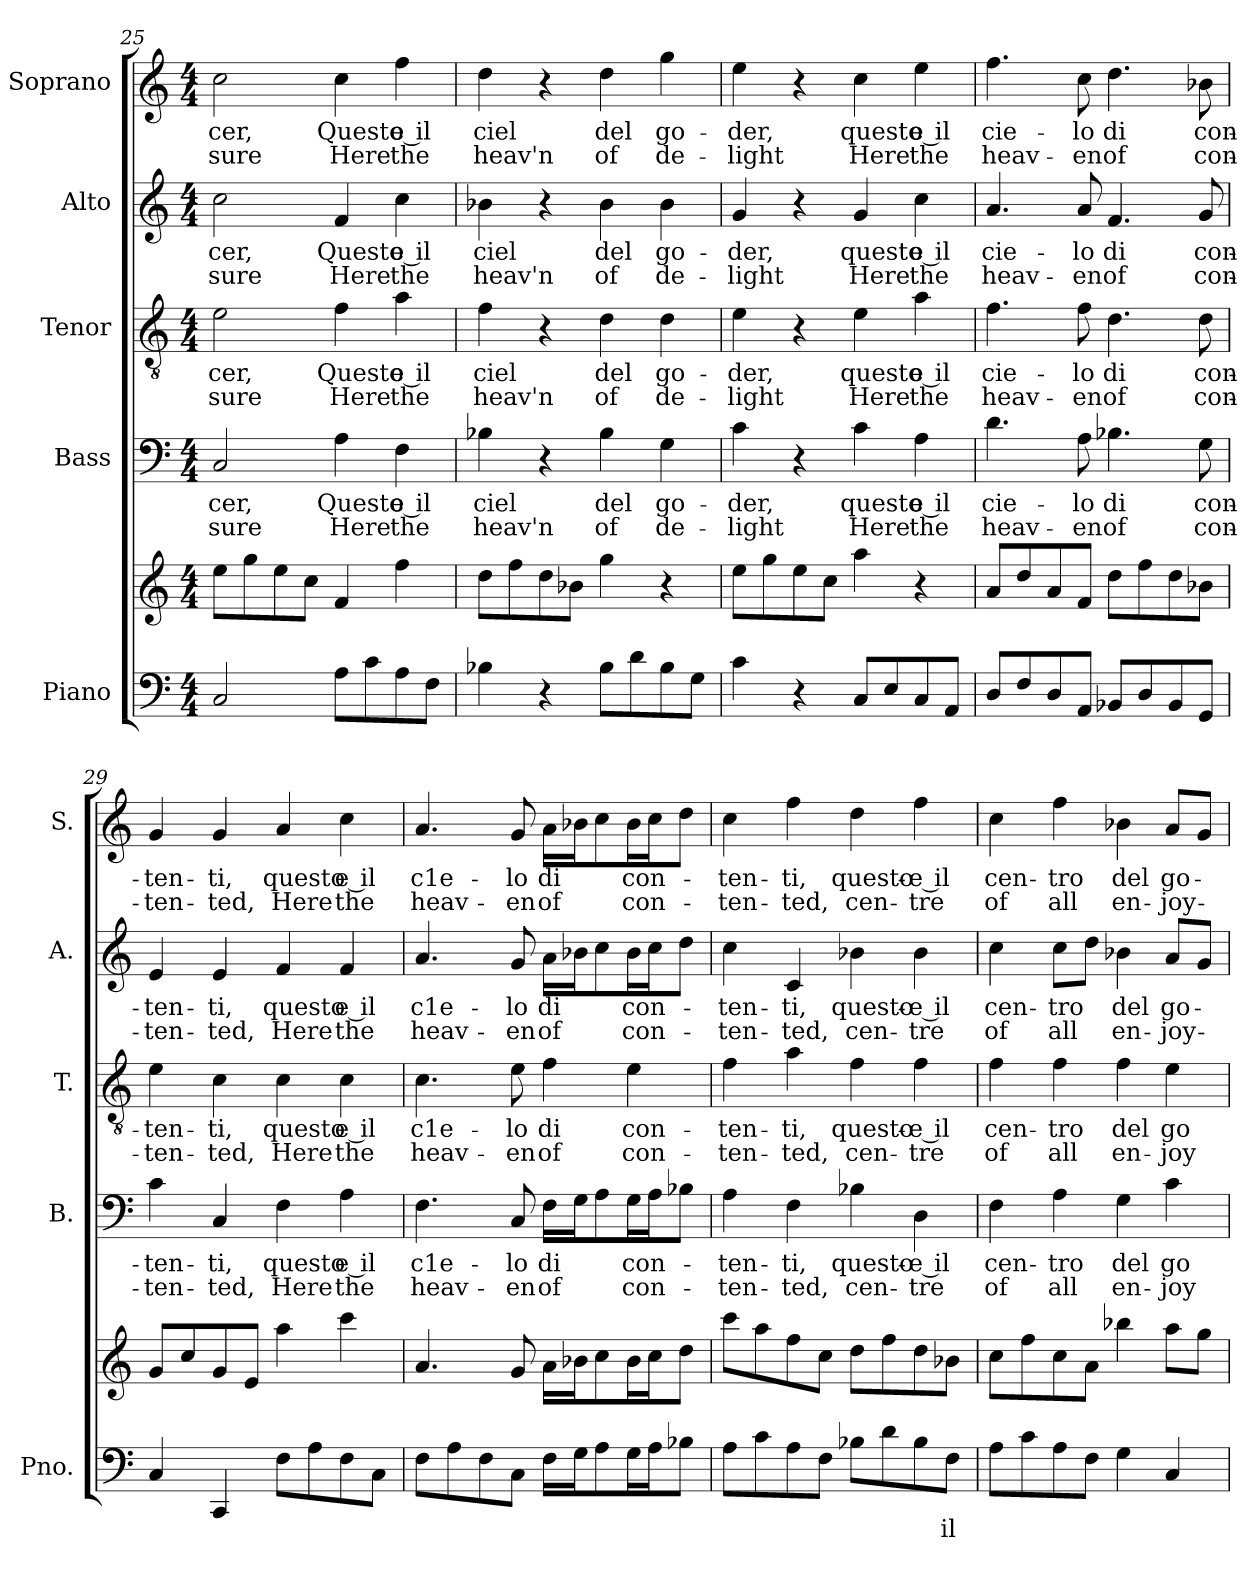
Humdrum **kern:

**kern	**text	**kern	**kern	**text	**text	**kern	**text	**text	**kern	**text	**text	**kern	**text	**text
*part5	*part5	*part5	*part4	*part4	*part4	*part3	*part3	*part3	*part2	*part2	*part2	*part1	*part1	*part1
*staff6	*staff6	*staff5	*staff4	*staff4	*staff4	*staff3	*staff3	*staff3	*staff2	*staff2	*staff2	*staff1	*staff1	*staff1
*I"Piano	*	*	*I"Bass	*	*	*I"Tenor	*	*	*I"Alto	*	*	*I"Soprano	*	*
*I'Pno.	*	*	*I'B.	*	*	*I'T.	*	*	*I'A.	*	*	*I'S.	*	*
*clefF4	*	*clefG2	*clefF4	*	*	*clefGv2	*	*	*clefG2	*	*	*clefG2	*	*
*k[]	*	*k[]	*k[]	*	*	*k[]	*	*	*k[]	*	*	*k[]	*	*
*M4/4	*	*M4/4	*M4/4	*	*	*M4/4	*	*	*M4/4	*	*	*M4/4	*	*
=25	=25	=25	=25	=25	=25	=25	=25	=25	=25	=25	=25	=25	=25	=25
!	!	!	!	!LO:LY:b	!LO:LY:b	!	!LO:LY:b	!LO:LY:b	!	!LO:LY:b	!LO:LY:b	!	!LO:LY:b	!LO:LY:b
2C/	.	8ee\L	2C/	-cer,	-sure	2e\	-cer,	-sure	2cc\	-cer,	-sure	2cc\	-cer,	-sure
.	.	8gg\	.	.	.	.	.	.	.	.	.	.	.	.
.	.	8ee\	.	.	.	.	.	.	.	.	.	.	.	.
.	.	8cc\J	.	.	.	.	.	.	.	.	.	.	.	.
!	!	!	!	!LO:LY:b	!LO:LY:b	!	!LO:LY:b	!LO:LY:b	!	!LO:LY:b	!LO:LY:b	!	!LO:LY:b	!LO:LY:b
8A\L	.	4f/	4A\	Questo	Here	4f\	Questo	Here	4f/	Questo	Here	4cc\	Questo	Here
8c\	.	.	.	.	.	.	.	.	.	.	.	.	.	.
!	!	!	!	!LO:LY:b	!LO:LY:b	!	!LO:LY:b	!LO:LY:b	!	!LO:LY:b	!LO:LY:b	!	!LO:LY:b	!LO:LY:b
8A\	.	4ff\	4F\	e il	the	4a\	e il	the	4cc\	e il	the	4ff\	e il	the
8F\J	.	.	.	.	.	.	.	.	.	.	.	.	.	.
!!LO:PB:g=z
=26	=26	=26	=26	=26	=26	=26	=26	=26	=26	=26	=26	=26	=26	=26
!	!	!	!	!LO:LY:b	!LO:LY:b	!	!LO:LY:b	!LO:LY:b	!	!LO:LY:b	!LO:LY:b	!	!LO:LY:b	!LO:LY:b
4B-X\	.	8dd\L	4B-X\	ciel	heav'n	4f\	ciel	heav'n	4b-X\	ciel	heav'n	4dd\	ciel	heav'n
.	.	8ff\	.	.	.	.	.	.	.	.	.	.	.	.
4r	.	8dd\	4r	.	.	4r	.	.	4r	.	.	4r	.	.
.	.	8b-X\J	.	.	.	.	.	.	.	.	.	.	.	.
!	!	!	!	!LO:LY:b	!LO:LY:b	!	!LO:LY:b	!LO:LY:b	!	!LO:LY:b	!LO:LY:b	!	!LO:LY:b	!LO:LY:b
8B-\L	.	4gg\	4B-\	del	of	4d\	del	of	4b-\	del	of	4dd\	del	of
8d\	.	.	.	.	.	.	.	.	.	.	.	.	.	.
!	!	!	!	!LO:LY:b	!LO:LY:b	!	!LO:LY:b	!LO:LY:b	!	!LO:LY:b	!LO:LY:b	!	!LO:LY:b	!LO:LY:b
8B-\	.	4r	4G\	go-	de-	4d\	go-	de-	4b-\	go-	de-	4gg\	go-	de-
8G\J	.	.	.	.	.	.	.	.	.	.	.	.	.	.
=27	=27	=27	=27	=27	=27	=27	=27	=27	=27	=27	=27	=27	=27	=27
!	!	!	!	!LO:LY:b	!LO:LY:b	!	!LO:LY:b	!LO:LY:b	!	!LO:LY:b	!LO:LY:b	!	!LO:LY:b	!LO:LY:b
4c\	.	8ee\L	4c\	-der,	-light	4e\	-der,	-light	4g/	-der,	-light	4ee\	-der,	-light
.	.	8gg\	.	.	.	.	.	.	.	.	.	.	.	.
4r	.	8ee\	4r	.	.	4r	.	.	4r	.	.	4r	.	.
.	.	8cc\J	.	.	.	.	.	.	.	.	.	.	.	.
!	!	!	!	!LO:LY:b	!LO:LY:b	!	!LO:LY:b	!LO:LY:b	!	!LO:LY:b	!LO:LY:b	!	!LO:LY:b	!LO:LY:b
8C/L	.	4aa\	4c\	questo	Here	4e\	questo	Here	4g/	questo	Here	4cc\	questo	Here
8E/	.	.	.	.	.	.	.	.	.	.	.	.	.	.
!	!	!	!	!LO:LY:b	!LO:LY:b	!	!LO:LY:b	!LO:LY:b	!	!LO:LY:b	!LO:LY:b	!	!LO:LY:b	!LO:LY:b
8C/	.	4r	4A\	e il	the	4a\	e il	the	4cc\	e il	the	4ee\	e il	the
8AA/J	.	.	.	.	.	.	.	.	.	.	.	.	.	.
=28	=28	=28	=28	=28	=28	=28	=28	=28	=28	=28	=28	=28	=28	=28
!	!	!	!	!LO:LY:b	!LO:LY:b	!	!LO:LY:b	!LO:LY:b	!	!LO:LY:b	!LO:LY:b	!	!LO:LY:b	!LO:LY:b
8D/L	.	8a/L	4.d\	cie-	heav-	4.f\	cie-	heav-	4.a/	cie-	heav-	4.ff\	cie-	heav-
8F/	.	8dd/	.	.	.	.	.	.	.	.	.	.	.	.
8D/	.	8a/	.	.	.	.	.	.	.	.	.	.	.	.
!	!	!	!	!LO:LY:b	!LO:LY:b	!	!LO:LY:b	!LO:LY:b	!	!LO:LY:b	!LO:LY:b	!	!LO:LY:b	!LO:LY:b
8AA/J	.	8f/J	8A\	-lo	-en	8f\	-lo	-en	8a/	-lo	-en	8cc\	-lo	-en
!	!	!	!	!LO:LY:b	!LO:LY:b	!	!LO:LY:b	!LO:LY:b	!	!LO:LY:b	!LO:LY:b	!	!LO:LY:b	!LO:LY:b
8BB-X/L	.	8dd\L	4.B-X\	di	of	4.d\	di	of	4.f/	di	of	4.dd\	di	of
8D/	.	8ff\	.	.	.	.	.	.	.	.	.	.	.	.
8BB-/	.	8dd\	.	.	.	.	.	.	.	.	.	.	.	.
!	!	!	!	!LO:LY:b	!LO:LY:b	!	!LO:LY:b	!LO:LY:b	!	!LO:LY:b	!LO:LY:b	!	!LO:LY:b	!LO:LY:b
8GG/J	.	8b-X\J	8G\	con-	con-	8d\	con-	con-	8g/	con-	con-	8b-X\	con-	con-
=29	=29	=29	=29	=29	=29	=29	=29	=29	=29	=29	=29	=29	=29	=29
!	!	!	!	!LO:LY:b	!LO:LY:b	!	!LO:LY:b	!LO:LY:b	!	!LO:LY:b	!LO:LY:b	!	!LO:LY:b	!LO:LY:b
4C/	.	8g/L	4c\	-ten-	-ten-	4e\	-ten-	-ten-	4e/	-ten-	-ten-	4g/	-ten-	-ten-
.	.	8cc/	.	.	.	.	.	.	.	.	.	.	.	.
!	!	!	!	!LO:LY:b	!LO:LY:b	!	!LO:LY:b	!LO:LY:b	!	!LO:LY:b	!LO:LY:b	!	!LO:LY:b	!LO:LY:b
4CC/	.	8g/	4C/	-ti,	-ted,	4c\	-ti,	-ted,	4e/	-ti,	-ted,	4g/	-ti,	-ted,
.	.	8e/J	.	.	.	.	.	.	.	.	.	.	.	.
!	!	!	!	!LO:LY:b	!LO:LY:b	!	!LO:LY:b	!LO:LY:b	!	!LO:LY:b	!LO:LY:b	!	!LO:LY:b	!LO:LY:b
8F\L	.	4aa\	4F\	questo	Here	4c\	questo	Here	4f/	questo	Here	4a/	questo	Here
8A\	.	.	.	.	.	.	.	.	.	.	.	.	.	.
!	!	!	!	!LO:LY:b	!LO:LY:b	!	!LO:LY:b	!LO:LY:b	!	!LO:LY:b	!LO:LY:b	!	!LO:LY:b	!LO:LY:b
8F\	.	4ccc\	4A\	e il	the	4c\	e il	the	4f/	e il	the	4cc\	e il	the
8C\J	.	.	.	.	.	.	.	.	.	.	.	.	.	.
!!LO:LB:g=z
=30	=30	=30	=30	=30	=30	=30	=30	=30	=30	=30	=30	=30	=30	=30
!	!	!	!	!LO:LY:b	!LO:LY:b	!	!LO:LY:b	!LO:LY:b	!	!LO:LY:b	!LO:LY:b	!	!LO:LY:b	!LO:LY:b
8F\L	.	4.a/	4.F\	c1e-	heav-	4.c\	c1e-	heav-	4.a/	c1e-	heav-	4.a/	c1e-	heav-
8A\	.	.	.	.	.	.	.	.	.	.	.	.	.	.
8F\	.	.	.	.	.	.	.	.	.	.	.	.	.	.
!	!	!	!	!LO:LY:b	!LO:LY:b	!	!LO:LY:b	!LO:LY:b	!	!LO:LY:b	!LO:LY:b	!	!LO:LY:b	!LO:LY:b
8C\J	.	8g/	8C/	-lo	-en	8e\	-lo	-en	8g/	-lo	-en	8g/	-lo	-en
!	!	!	!	!LO:LY:b	!LO:LY:b	!	!LO:LY:b	!LO:LY:b	!	!LO:LY:b	!LO:LY:b	!	!LO:LY:b	!LO:LY:b
16F\LL	.	16a\LL	16F\LL	di	of	4f\	di	of	16a\LL	di	of	16a\LL	di	of
16G\J	.	16b-X\J	16G\J	.	.	.	.	.	16b-X\J	.	.	16b-X\J	.	.
8A\	.	8cc\	8A\	.	.	.	.	.	8cc\	.	.	8cc\	.	.
!	!	!	!	!LO:LY:b	!LO:LY:b	!	!LO:LY:b	!LO:LY:b	!	!LO:LY:b	!LO:LY:b	!	!LO:LY:b	!LO:LY:b
16G\L	.	16b-\L	16G\L	con-	con-	4e\	con-	con-	16b-\L	con-	con-	16b-\L	con-	con-
16A\J	.	16cc\J	16A\J	.	.	.	.	.	16cc\J	.	.	16cc\J	.	.
8B-X\J	.	8dd\J	8B-X\J	.	.	.	.	.	8dd\J	.	.	8dd\J	.	.
=31	=31	=31	=31	=31	=31	=31	=31	=31	=31	=31	=31	=31	=31	=31
!	!	!	!	!LO:LY:b	!LO:LY:b	!	!LO:LY:b	!LO:LY:b	!	!LO:LY:b	!LO:LY:b	!	!LO:LY:b	!LO:LY:b
8A\L	.	8ccc\L	4A\	-ten-	-ten-	4f\	-ten-	-ten-	4cc\	-ten-	-ten-	4cc\	-ten-	-ten-
8c\	.	8aa\	.	.	.	.	.	.	.	.	.	.	.	.
!	!	!	!	!LO:LY:b	!LO:LY:b	!	!LO:LY:b	!LO:LY:b	!	!LO:LY:b	!LO:LY:b	!	!LO:LY:b	!LO:LY:b
8A\	.	8ff\	4F\	-ti,	-ted,	4a\	-ti,	-ted,	4c/	-ti,	-ted,	4ff\	-ti,	-ted,
8F\J	.	8cc\J	.	.	.	.	.	.	.	.	.	.	.	.
!	!	!	!	!LO:LY:b	!LO:LY:b	!	!LO:LY:b	!LO:LY:b	!	!LO:LY:b	!LO:LY:b	!	!LO:LY:b	!LO:LY:b
8B-X\L	.	8dd\L	4B-X\	questo-	cen-	4f\	questo-	cen-	4b-X\	questo-	cen-	4dd\	questo-	cen-
8d\	.	8ff\	.	.	.	.	.	.	.	.	.	.	.	.
!	!	!	!	!LO:LY:b	!LO:LY:b	!	!LO:LY:b	!LO:LY:b	!	!LO:LY:b	!LO:LY:b	!	!LO:LY:b	!LO:LY:b
8B-\	.	8dd\	4D\	e il	-tre	4f\	e il	-tre	4b-\	e il	-tre	4ff\	e il	-tre
!	!LO:LY:b	!	!	!	!	!	!	!	!	!	!	!	!	!
8F\J	il	8b-X\J	.	.	.	.	.	.	.	.	.	.	.	.
=32	=32	=32	=32	=32	=32	=32	=32	=32	=32	=32	=32	=32	=32	=32
!	!	!	!	!LO:LY:b	!LO:LY:b	!	!LO:LY:b	!LO:LY:b	!	!LO:LY:b	!LO:LY:b	!	!LO:LY:b	!LO:LY:b
8A\L	.	8cc\L	4F\	cen-	of	4f\	cen-	of	4cc\	cen-	of	4cc\	cen-	of
8c\	.	8ff\	.	.	.	.	.	.	.	.	.	.	.	.
!	!	!	!	!LO:LY:b	!LO:LY:b	!	!LO:LY:b	!LO:LY:b	!	!LO:LY:b	!LO:LY:b	!	!LO:LY:b	!LO:LY:b
8A\	.	8cc\	4A\	-tro	all	4f\	-tro	all	8cc\L	-tro	all	4ff\	-tro	all
8F\J	.	8a\J	.	.	.	.	.	.	8dd\J	.	.	.	.	.
!	!	!	!	!LO:LY:b	!LO:LY:b	!	!LO:LY:b	!LO:LY:b	!	!LO:LY:b	!LO:LY:b	!	!LO:LY:b	!LO:LY:b
4G\	.	4bb-X\	4G\	del	en-	4f\	del	en-	4b-X\	del	en-	4b-X\	del	en-
!	!	!	!	!LO:LY:b	!LO:LY:b	!	!LO:LY:b	!LO:LY:b	!	!LO:LY:b	!LO:LY:b	!	!LO:LY:b	!LO:LY:b
4C/	.	8aa\L	4c\	go-	-joy-	4e\	go-	-joy-	8a/L	go-	-joy-	8a/L	go-	-joy-
.	.	8gg\J	.	.	.	.	.	.	8g/J	.	.	8g/J	.	.
=	=	=	=	=	=	=	=	=	=	=	=	=	=	=
*-	*-	*-	*-	*-	*-	*-	*-	*-	*-	*-	*-	*-	*-	*-
